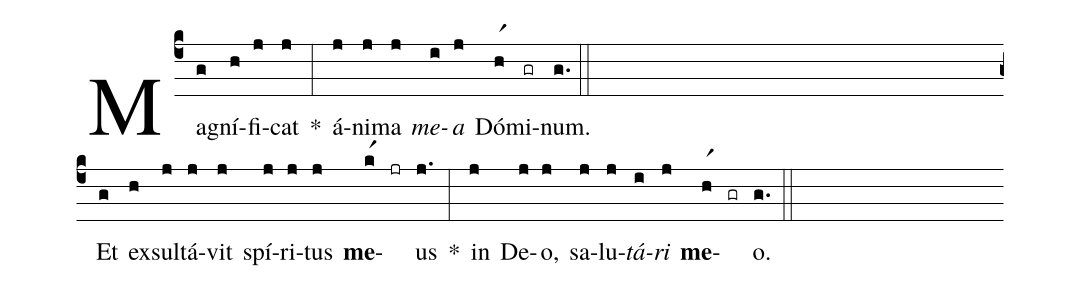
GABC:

%%
(c4)
Mag(g)ní(h)fi(j)cat(j) *(:)
á(j)ni(j)ma(j) <i>me</i>(i)<i>a</i>(j) Dó(hr1)mi(gr)num.(g.) (::Z)

Et(g) ex(h)sul(j)tá(j)vit(j) spí(j)ri(j)tus(j) <b>me</b>-(kr1) (jr) us(j.) *(:)
in(j) De(j)o,(j) sa(j)lu(j)<i>tá</i>(i)<i>ri</i>(j) <b>me</b>-(hr1) (gr) o.(g.) (::)
